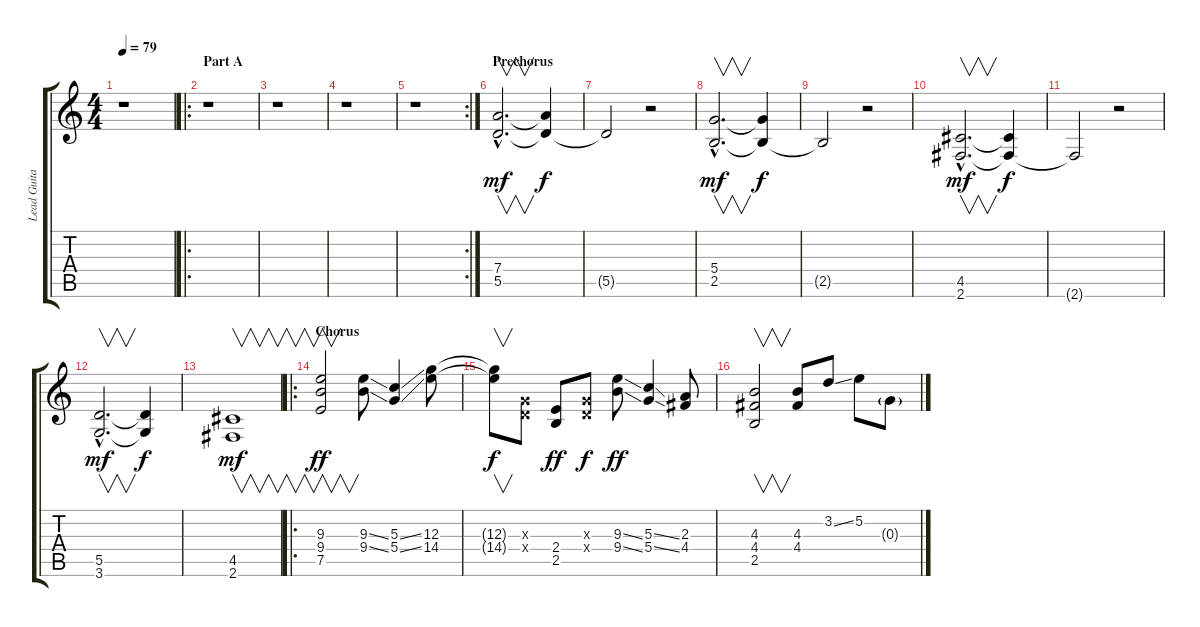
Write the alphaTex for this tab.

\track ("Lead Guitar" "Lead Guita") {instrument electricguitarjazz}
\staff {score tabs}
\tuning (E4 B3 G3 D3 A2 E2) {hide}
\ts (4 4)
\tempo 79
\clef g2
\ks c
r.1{dy f} |
\ro
\section ("" "Part A")
r.1 |
r.1 |
r.1 |
\rc 2
r.1 |
\section ("" "Prechorus")
(7.4{hac} 5.5{hac}).2{v d dy mf instrument overdrivenguitar} (7.4{t} 5.5{t}).4{dy f} |
5.5{t}.2 r.2 |
(5.4{hac} 2.5{hac}).2{v d dy mf instrument overdrivenguitar} (5.4{t} 2.5{t}).4{dy f} |
2.5{t}.2 r.2 |
(4.5{hac} 2.6{hac}).2{v d dy mf instrument overdrivenguitar} (4.5{t} 2.6{t}).4{dy f} |
2.6{t}.2 r.2 |
(5.5{hac} 3.6{hac}).2{v d dy mf instrument overdrivenguitar} (5.5{t} 3.6{t}).4{dy f} |
(4.5 2.6).1{v dy mf} |
\ro
\section ("" "Chorus")
(9.3 9.4 7.5).2{v dy ff instrument overdrivenguitar} (9.3{ss} 9.4{ss}).8 (5.3{ss} 5.4{ss}).4 (12.3 14.4).8 |
(12.3{t} 14.4{t}).8{v dy f} (0.3{x} 0.4{x}).8 (2.4 2.5).8{dy ff} (0.3{x} 0.4{x}).8{dy f} (9.3{ss} 9.4{ss}).8{dy ff} (5.3{ss} 5.4{ss}).4 (2.3 4.4).8 |
(4.3 4.4 2.5).2{v} (4.3 4.4).8 3.2{ss}.8 5.2.8 0.3{g}.8
